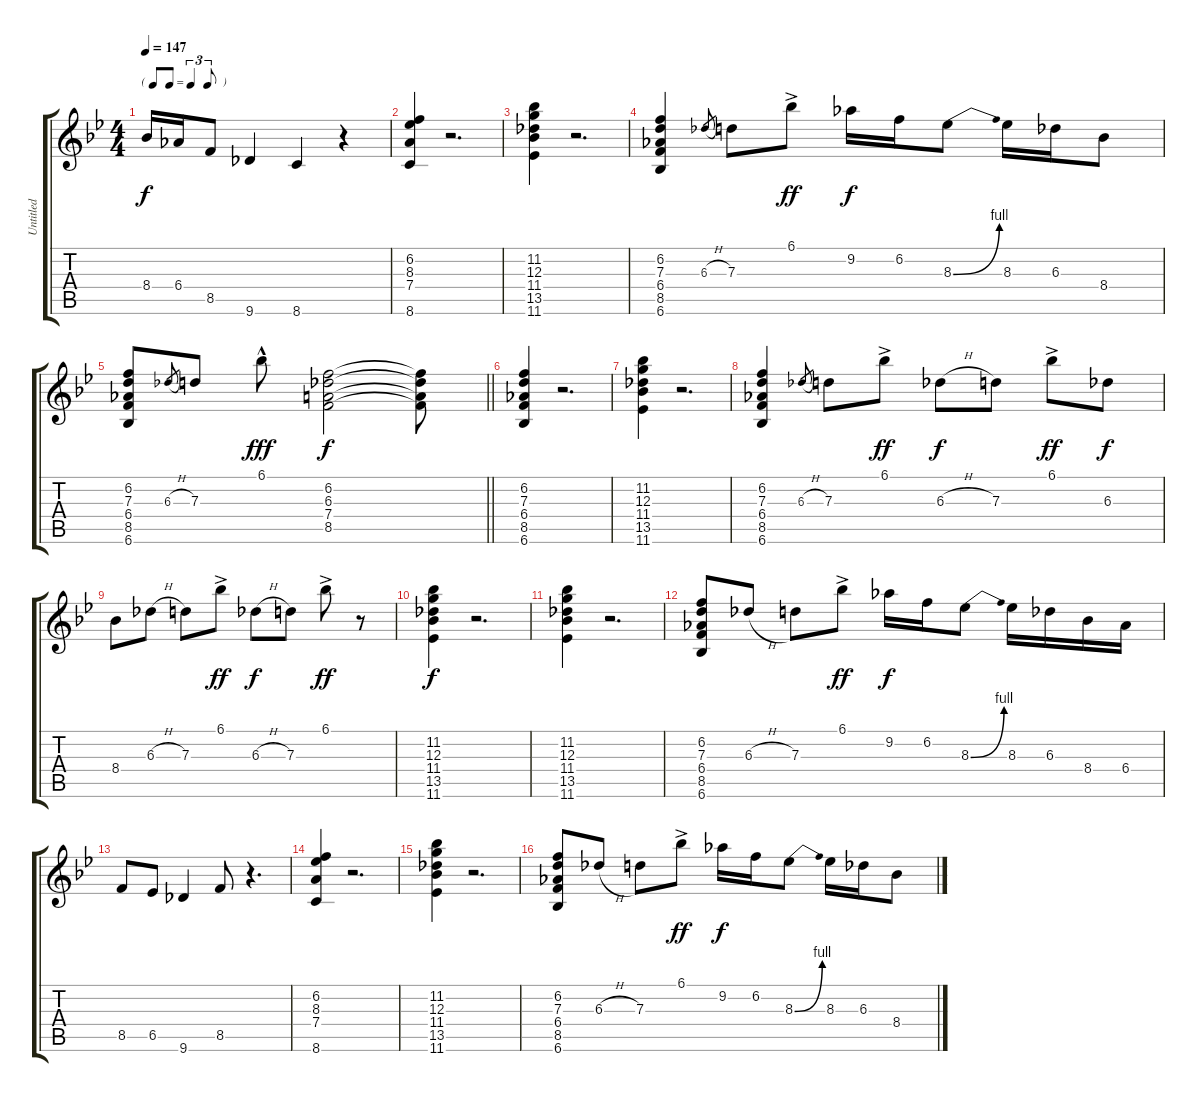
\track ("Untitled" "Untitled") {instrument acousticguitarsteel}
\staff {score tabs}
\tuning (E4 B3 G3 D3 A2 E2) {hide}
\ts (4 4)
\tf triplet8th
\tempo 147
\clef g2
\ks bb
8.4.16{dy f} 6.4.16 8.5.8 9.6.4 8.6.4 r.4 |
(6.2 8.3 7.4 8.6).4 r.2{d} |
(11.2 12.3 11.4 13.5 11.6).4 r.2{d} |
(6.2 7.3 6.4 8.5 6.6).4 6.3{h}.8{gr} 7.3.8 6.1{ac}.8{dy ff} 9.2.16{dy f} 6.2.16 8.3{be (bend 0 0 60 4)}.8 8.3.16 6.3.16 8.4.8 |
\barLineRight lightlight
(6.2 7.3 6.4 8.5 6.6).8 6.3{h}.8{gr} 7.3.8 6.1{hac}.8{dy fff} (6.2 6.3 7.4 8.5).2{dy f} (6.2{t} 6.3{t} 7.4{t} 8.5{t}).8 |
(6.2 7.3 6.4 8.5 6.6).4 r.2{d} |
(11.2 12.3 11.4 13.5 11.6).4 r.2{d} |
(6.2 7.3 6.4 8.5 6.6).4 6.3{h}.8{gr} 7.3.8 6.1{ac}.8{dy ff} 6.3{h}.8{dy f} 7.3.8 6.1{ac}.8{dy ff} 6.3.8{dy f} |
8.4.8 6.3{h}.8 7.3.8 6.1{ac}.8{dy ff} 6.3{h}.8{dy f} 7.3.8 6.1{ac}.8{dy ff} r.8 |
(11.2 12.3 11.4 13.5 11.6).4{dy f} r.2{d} |
(11.2 12.3 11.4 13.5 11.6).4 r.2{d} |
(6.2 7.3 6.4 8.5 6.6).8 6.3{h}.8 7.3.8 6.1{ac}.8{dy ff} 9.2.16{dy f} 6.2.16 8.3{be (bend 0 0 60 4)}.8 8.3.16 6.3.16 8.4.16 6.4.16 |
8.5.8 6.5.8 9.6.4 8.5.8 r.4{d} |
(6.2 8.3 7.4 8.6).4 r.2{d} |
(11.2 12.3 11.4 13.5 11.6).4 r.2{d} |
(6.2 7.3 6.4 8.5 6.6).8 6.3{h}.8 7.3.8 6.1{ac}.8{dy ff} 9.2.16{dy f} 6.2.16 8.3{be (bend 0 0 60 4)}.8 8.3.16 6.3.16 8.4.8
